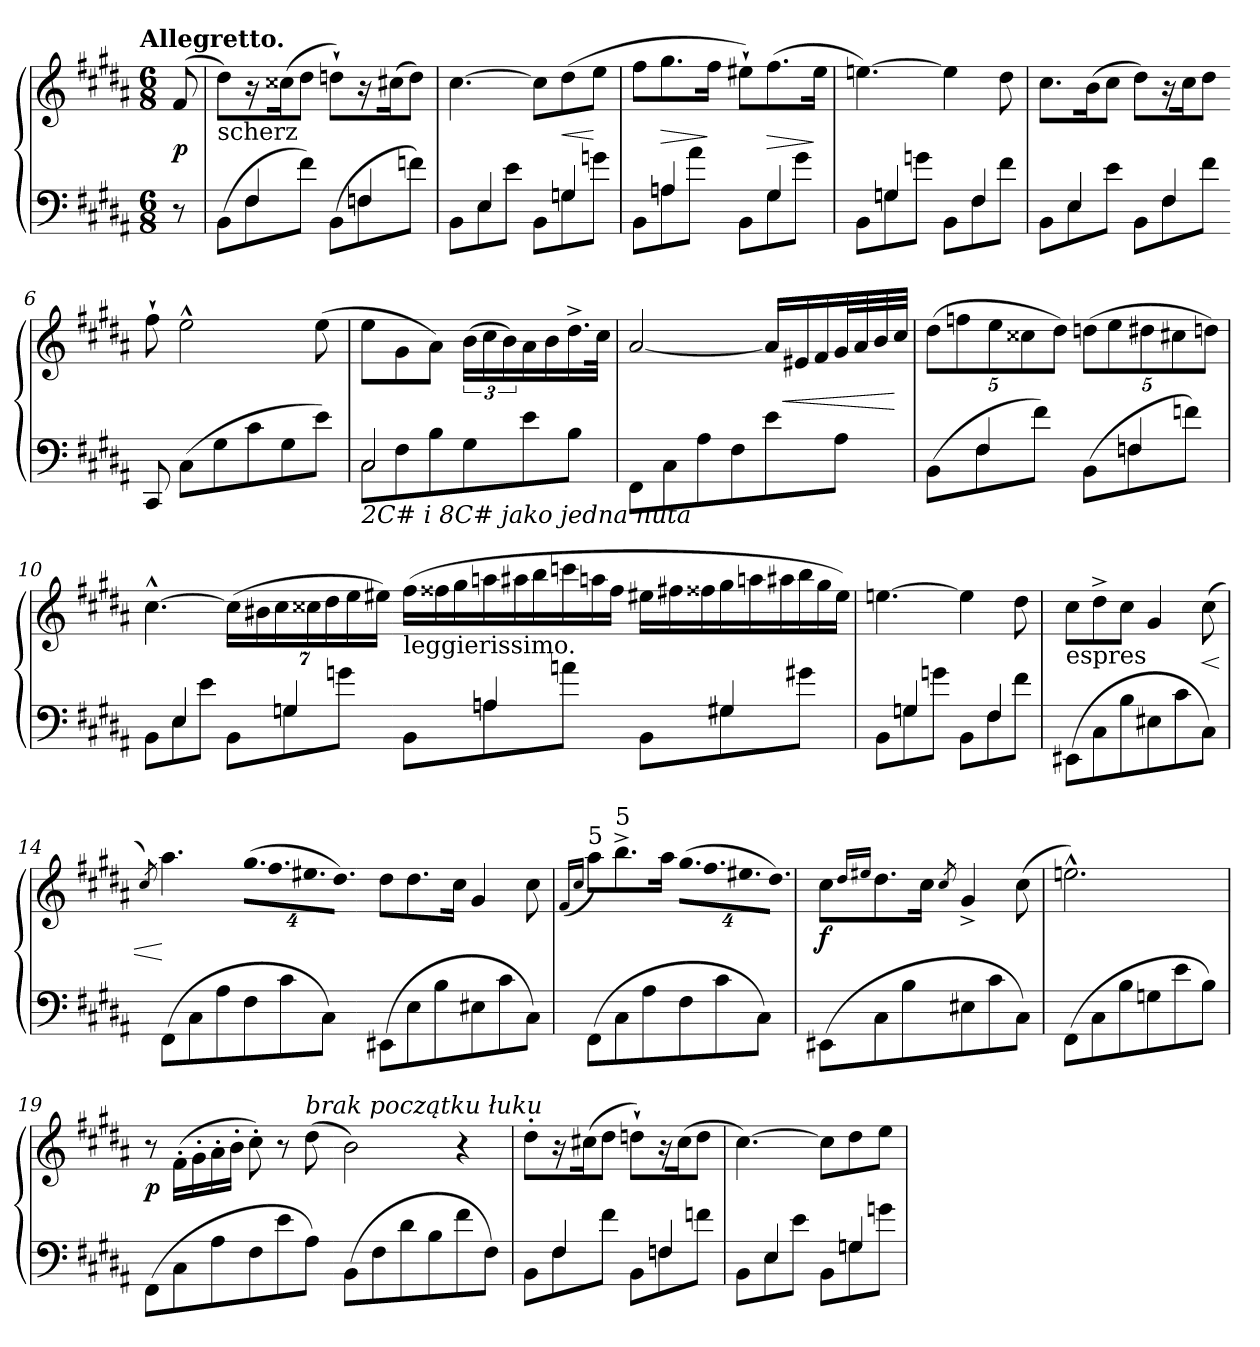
**kern	**kern	**dynam
*part1	*part1	*part1
*staff2	*staff1	*staff1/2
*clefF4	*clefG2	*
*k[f#c#g#d#a#]	*k[f#c#g#d#a#]	*
!!LO:TX:omd:t=Allegretto.
*M6/8	*M6/8	*
=	=	=
8r	(>8f#	p
=1	=1	=1
*^	*	*
!	!	!LO:TX:b:t=scherz	!
8rcyy	(>8BBL	8dd#L)	.
4F#	8F#	16r	.
.	.	(16cc##XK	.
.	8f#J)	8dd#J	.
8rbyy	(>8BBL	8ddn`>L)	.
4Fn	8Fn	16r	.
.	.	(>16cc#XK	.
.	8fnJ)	8ddJ)	.
=2	=2	=2	=2
8rbyy	8BBL	[4.cc#	.
4E	8E	.	.
.	8eJ	.	.
8rbyy	8BBL	8cc#L]	.
4Gn	8Gn	(>8dd#	<
.	8gnJ	8eeJ	[
=3	=3	=3	=3
8rgyy	8BBL	8ff#L	.
4An	8An	8.gg#	>
.	8a#J	.	.
.	.	16ff#Jk	]
8rddyy	8BBL	8ee#X`L)	.
4G#	8G#	(8.ff#	>
.	8g#J	.	.
.	.	16ee#Jk	]
=4	=4	=4	=4
8rgyy	8BBL	[4.een)	.
4Gn	8Gn	.	.
.	8gnJ	.	.
8rddyy	8BBL	4ee]	.
4F#	8F#	.	.
.	8f#J	8dd#	.
=5	=5	=5	=5
8reyy	8BBL	8.cc#L	.
4E	8E	.	.
.	.	(>16bK	.
.	8eJ	8cc#J	.
8rgyy	8BBL	8dd#L)	.
4F#	8F#	16r	.
.	.	16cc#K	.
.	8f#J	8dd#J	.
*v	*v	*	*
=6-	=6-	=6-
8CC#	8ff#`>	.
(>8C#L	2ee^^>	.
8G#	.	.
8c#	.	.
8G#	.	.
8eJ)	(>8ee	.
=7	=7	=7
*^	*	*
!LO:TX:b:i:t=2C# i 8C# jako jedna nuta	!	!	!
!	!LO:N:vis=2	!	!
2C#	8C#	8eeL	.
.	8F#	8g#	.
.	8B	8a#J)	.
.	8G#	(>24bLL	.
.	.	24cc#	.
.	.	24b)	.
4rbyy	8e	16a#	.
.	.	16b	.
.	8BJ	16.dd#^>	.
.	.	32cc#JJk	.
*v	*v	*	*
=8	=8	=8
8FF#L	[2a#	.
8C#	.	.
8A#	.	.
8F#	.	.
*	*Xtuplet	*
8e	24a#LL]	.
.	24e#X	<
.	24f#	.
8A#J	32g#L	.
.	32a#	.
.	32b	.
.	32cc#JJJ	[
=9	=9	=9
*^	*	*
*	*	*tuplet	*
8rgyy	(>8BBL	(>40%3dd#L	.
.	.	40%3ffn	.
4F#	8F#	.	.
.	.	40%3ee	.
.	.	40%3cc##X	.
.	8f#J)	.	.
.	.	40%3dd#J)	.
8rgyy	(>8BBL	(>40%3ddnL	.
.	.	40%3ee	.
4Fn	8Fn	.	.
.	.	40%3dd#X	.
.	.	40%3cc#X	.
.	8fnJ)	.	.
.	.	40%3ddnJ)	.
=10	=10	=10	=10
8rgyy	8BBL	[4.cc#^^>	.
4E	8E	.	.
.	8eJ	.	.
8rgyy	8BBL	(>56%3cc#LL]	.
.	.	56%3b#X	.
.	.	56%3cc#	.
4Gn	8Gn	.	.
.	.	56%3cc##X	.
.	.	56%3dd#	.
.	8gnJ	.	.
.	.	56%3ee	.
.	.	56%3ee#XJJ)	.
=11-	=11-	=11-	=11-
*	*	*Xtuplet	*
!	!	!LO:TX:b:t=leggierissimo.	!
8reyy	8BBL	(>24ff#LL	.
.	.	24ff##X	.
.	.	24gg#	.
4An	8An	24aan	.
.	.	24aa#X	.
.	.	24bb	.
.	8anJ	24cccn	.
.	.	24aan	.
.	.	24ff##JJ	.
8rbyy	8BBL	24ee#XLL	.
.	.	24ff#X	.
.	.	24ff##X	.
4G#X	8G#X	24gg#	.
.	.	24aan	.
.	.	24aa#X	.
.	8g#XJ	24bb	.
.	.	24gg#	.
.	.	24ee#JJ)	.
=12	=12	=12	=12
8rgyy	8BBL	[4.een	.
4Gn	8Gn	.	.
.	8gnJ	.	.
8rbyy	8BBL	4ee]	.
4F#	8F#	.	.
.	8f#J	8dd#	.
=13	=13	=13	=13
!	!	!LO:TX:b:t=espres	!
*v	*v	*	*
(>8EE#XL	8cc#L	.
8C#	8dd#^>	.
8B	8cc#J	.
8E#X	4g#/	.
8c#	.	.
8C#J)	(>8cc#	<
=14	=14	=14
.	8qcc#/)	.
(>8FF#L	4.aa#	[
8C#	.	.
8A#	.	.
*	*tuplet	*
!	!LO:N:vis=16.	!
8F#	(>32%3gg#LL	.
!	!LO:N:vis=16.	!
.	32%3ff#	.
8c#	.	.
!	!LO:N:vis=16.	!
.	32%3ee#X	.
8C#J)	.	.
!	!LO:N:vis=16.	!
.	32%3dd#JJ)	.
=15-	=15-	=15-
(>8EE#XL	8dd#L	.
8E	8.dd#	.
8B	.	.
.	16cc#Jk	.
8E#X	4g#/	.
8c#	.	.
8C#J)	8cc#	.
=16	=16	=16
.	(<16qf#/LL	.
.	16qcc#/JJ	.
!	!LO:TX:a:t=5	!
(>8FF#L	8aa#L)	.
!	!LO:TX:a:t=5	!
8C#	8.bb^>	.
8A#	.	.
.	16aa#Jk	.
!	!LO:N:vis=16.	!
8F#	(>32%3gg#LL	.
!	!LO:N:vis=16.	!
.	32%3ff#	.
8c#	.	.
!	!LO:N:vis=16.	!
.	32%3ee#X	.
8C#J)	.	.
!	!LO:N:vis=16.	!
.	32%3dd#JJ)	.
=17	=17	=17
(>8EE#XL	8cc#L	f
.	16qdd#/LL	.
.	16qee#X/JJ	.
8C#	8.dd#	.
8B	.	.
.	16cc#Jk	.
.	8qcc#/	.
8E#X	4g#^</	.
8c#	.	.
8C#J)	(>8cc#	.
=18	=18	=18
(>8FF#L	2.een^^>)	.
8C#	.	.
8B	.	.
8Gn	.	.
8e	.	.
8BJ)	.	.
=19	=19	=19
(>8FF#L	8r	p
8C#	(>16f#'>\LL	.
.	16g#'>	.
8A#	16a#'>	.
.	16b'>JJ	.
8F#	8cc#'>)	.
8e	8r	.
!	!LO:TX:a:i:t=brak początku łuku	!
8A#J)	(>8dd#	.
=20-	=20-	=20-
(>8BBL	2b)	.
8F#	.	.
8d#	.	.
8B	.	.
8f#	4r	.
8F#J)	.	.
=21	=21	=21
*^	*	*
8rgyy	8BBL	8dd#'>L	.
4F#	8F#	16r	.
.	.	(>16cc#XK	.
.	8f#J	8dd#J	.
8rbyy	8BBL	8ddn`L)	.
4Fn	8Fn	16r	.
.	.	(>16cc#K	.
.	8fnJ	8ddJ	.
=22	=22	=22	=22
8reyy	8BBL	[4.cc#)	.
4E	8E	.	.
.	8eJ	.	.
8rgyy	8BBL	8cc#L]	.
4Gn	8Gn	8dd#	.
.	8gnJ	8eeJ	.
*v	*v	*	*
=	=	=
*-	*-	*-
